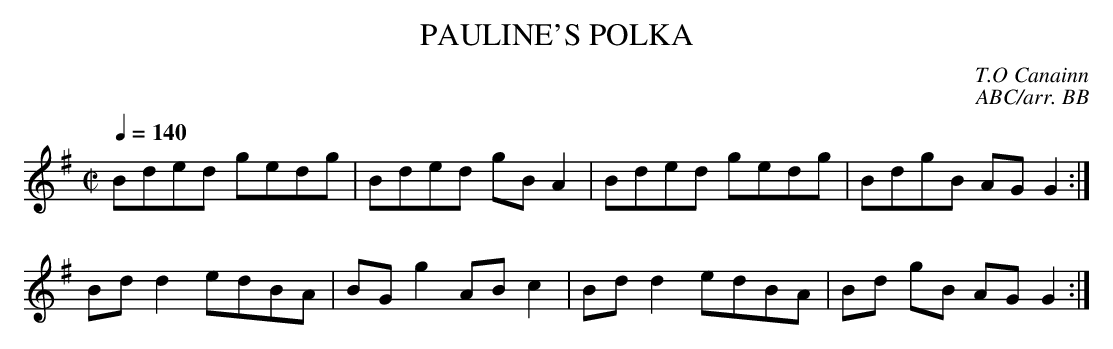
X:1
T:PAULINE'S POLKA
C:T.O Canainn
C:ABC/arr. BB
M:C|
Q:1/4=140
K:G
Bded gedg|Bded gBA2|Bded gedg|BdgB AGG2:|
Bdd2 edBA|BGg2 ABc2|Bdd2 edBA|Bd gB AGG2:|
